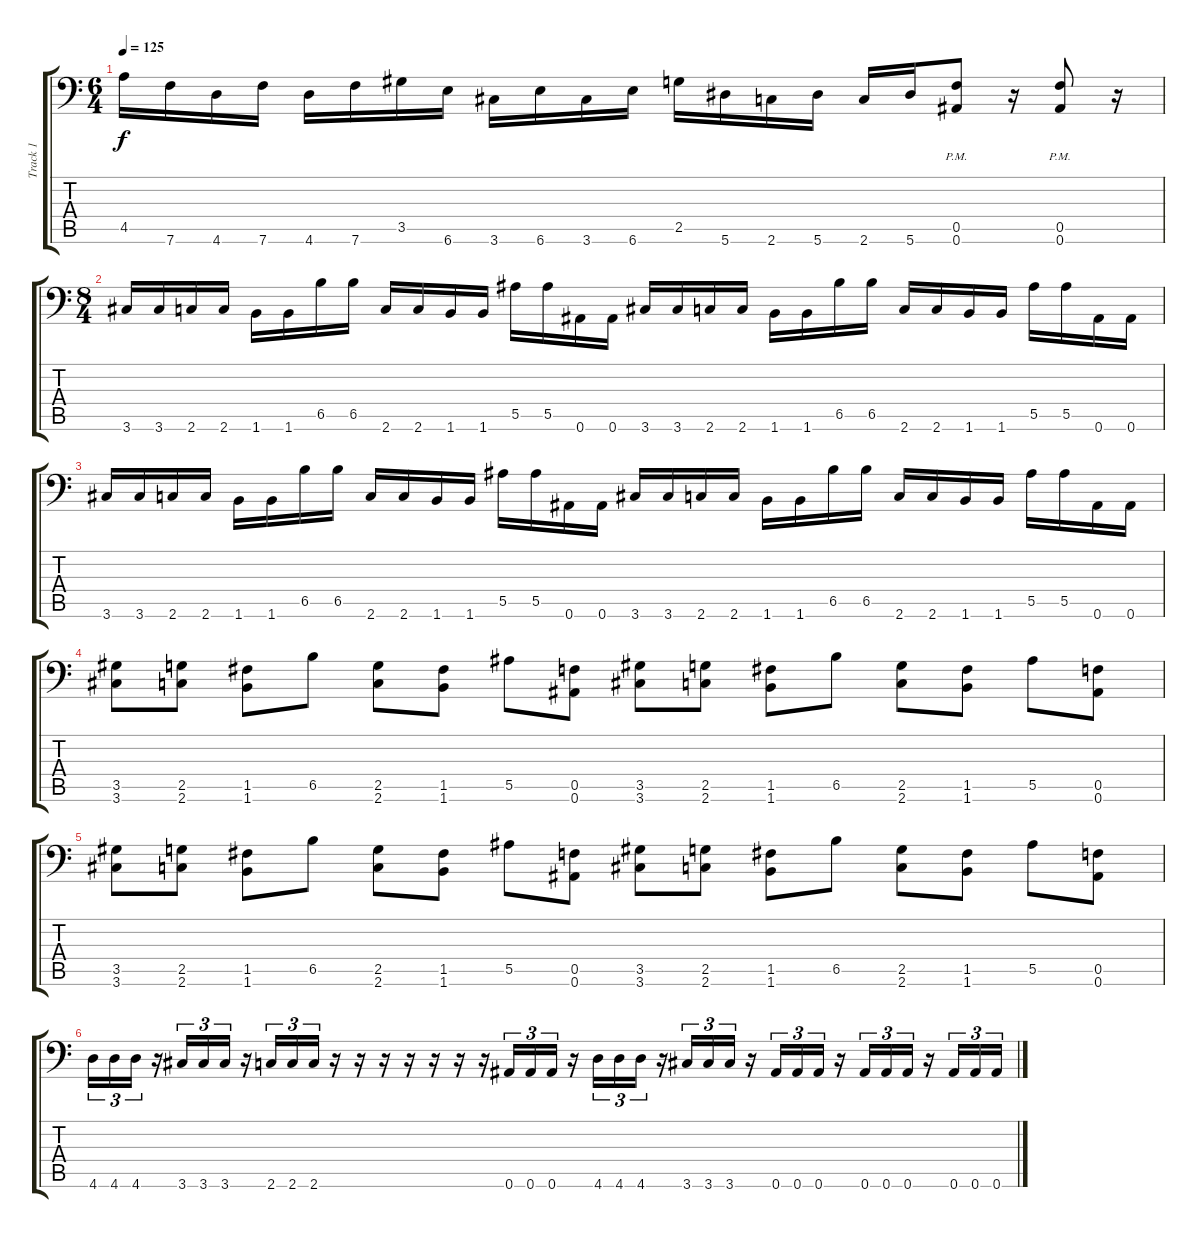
\track ("Track 1" "Track 1") {instrument distortionguitar}
\staff {score tabs}
\tuning (C4 G3 Eb3 Bb2 F2 Bb1) {hide}
\ts (6 4)
\tempo 125
\clef f4
\ks c
4.5.16{dy f} 7.6.16 4.6.16 7.6.16 4.6.16 7.6.16 3.5.16 6.6.16 3.6.16 6.6.16 3.6.16 6.6.16 2.5.16 5.6.16 2.6.16 5.6.16 2.6.16 5.6.16 (0.5{pm} 0.6{pm}).8 r.16 (0.5{pm} 0.6{pm}).8 r.16 |
\ts (8 4)
3.6.16 3.6.16 2.6.16 2.6.16 1.6.16 1.6.16 6.5.16 6.5.16 2.6.16 2.6.16 1.6.16 1.6.16 5.5.16 5.5.16 0.6.16 0.6.16 3.6.16 3.6.16 2.6.16 2.6.16 1.6.16 1.6.16 6.5.16 6.5.16 2.6.16 2.6.16 1.6.16 1.6.16 5.5.16 5.5.16 0.6.16 0.6.16 |
3.6.16 3.6.16 2.6.16 2.6.16 1.6.16 1.6.16 6.5.16 6.5.16 2.6.16 2.6.16 1.6.16 1.6.16 5.5.16 5.5.16 0.6.16 0.6.16 3.6.16 3.6.16 2.6.16 2.6.16 1.6.16 1.6.16 6.5.16 6.5.16 2.6.16 2.6.16 1.6.16 1.6.16 5.5.16 5.5.16 0.6.16 0.6.16 |
(3.5 3.6).8 (2.5 2.6).8 (1.5 1.6).8 6.5.8 (2.5 2.6).8 (1.5 1.6).8 5.5.8 (0.5 0.6).8 (3.5 3.6).8 (2.5 2.6).8 (1.5 1.6).8 6.5.8 (2.5 2.6).8 (1.5 1.6).8 5.5.8 (0.5 0.6).8 |
(3.5 3.6).8 (2.5 2.6).8 (1.5 1.6).8 6.5.8 (2.5 2.6).8 (1.5 1.6).8 5.5.8 (0.5 0.6).8 (3.5 3.6).8 (2.5 2.6).8 (1.5 1.6).8 6.5.8 (2.5 2.6).8 (1.5 1.6).8 5.5.8 (0.5 0.6).8 |
4.6.16{tu (3 2)} 4.6.16{tu (3 2)} 4.6.16{tu (3 2)} r.16 3.6.16{tu (3 2)} 3.6.16{tu (3 2)} 3.6.16{tu (3 2)} r.16 2.6.16{tu (3 2)} 2.6.16{tu (3 2)} 2.6.16{tu (3 2)} r.16 r.16 r.16 r.16 r.16 r.16 r.16 0.6.16{tu (3 2)} 0.6.16{tu (3 2)} 0.6.16{tu (3 2)} r.16 4.6.16{tu (3 2)} 4.6.16{tu (3 2)} 4.6.16{tu (3 2)} r.16 3.6.16{tu (3 2)} 3.6.16{tu (3 2)} 3.6.16{tu (3 2)} r.16 0.6.16{tu (3 2)} 0.6.16{tu (3 2)} 0.6.16{tu (3 2)} r.16 0.6.16{tu (3 2)} 0.6.16{tu (3 2)} 0.6.16{tu (3 2)} r.16 0.6.16{tu (3 2)} 0.6.16{tu (3 2)} 0.6.16{tu (3 2)}
